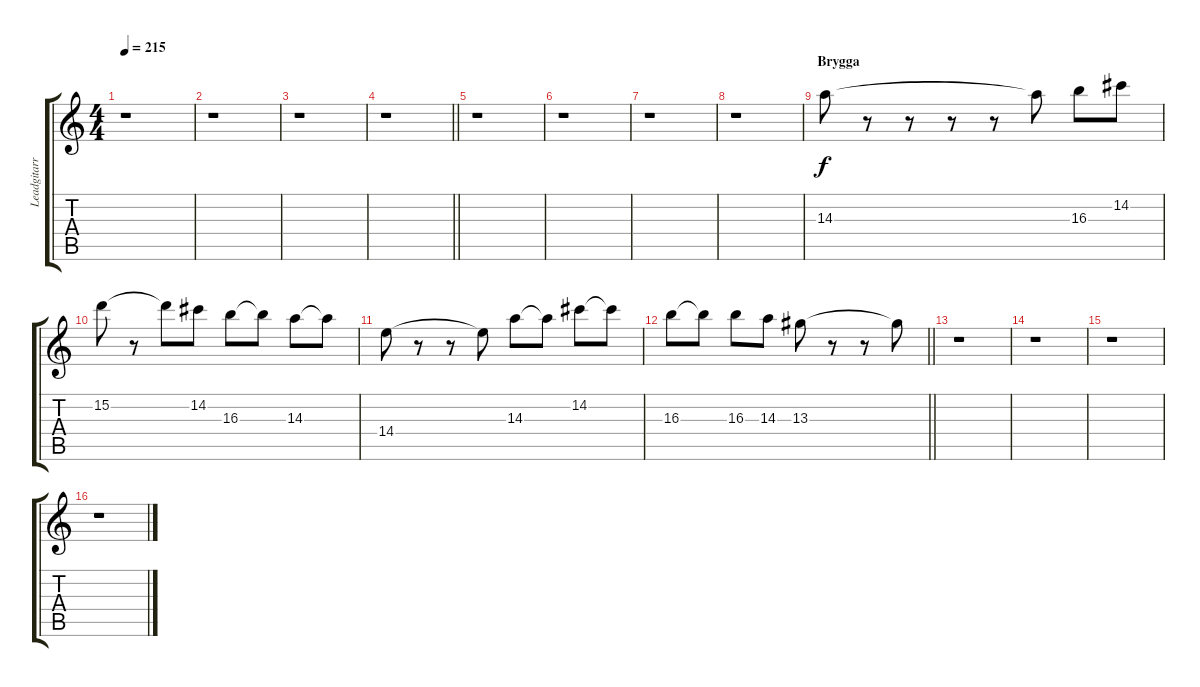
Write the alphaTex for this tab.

\track ("Leadgitarr" "Leadgitarr") {instrument overdrivenguitar}
\staff {score tabs}
\tuning (E4 B3 G3 D3 A2 E2) {hide}
\ts (4 4)
\tempo 215
\clef g2
\ks c
r.1{dy f} |
r.1 |
r.1 |
\barLineRight lightlight
r.1 |
r.1 |
r.1 |
r.1 |
r.1 |
\section ("" "Brygga")
14.3.8 r.8 r.8 r.8 r.8 14.3{t}.8 16.3.8 14.2.8 |
15.2.8 r.8 15.2{t}.8 14.2.8 16.3.8 16.3{t}.8 14.3.8 14.3{t}.8 |
14.4.8 r.8 r.8 14.4{t}.8 14.3.8 14.3{t}.8 14.2.8 14.2{t}.8 |
\barLineRight lightlight
16.3.8 16.3{t}.8 16.3.8 14.3.8 13.3.8 r.8 r.8 13.3{t}.8 |
r.1 |
r.1 |
r.1 |
r.1
